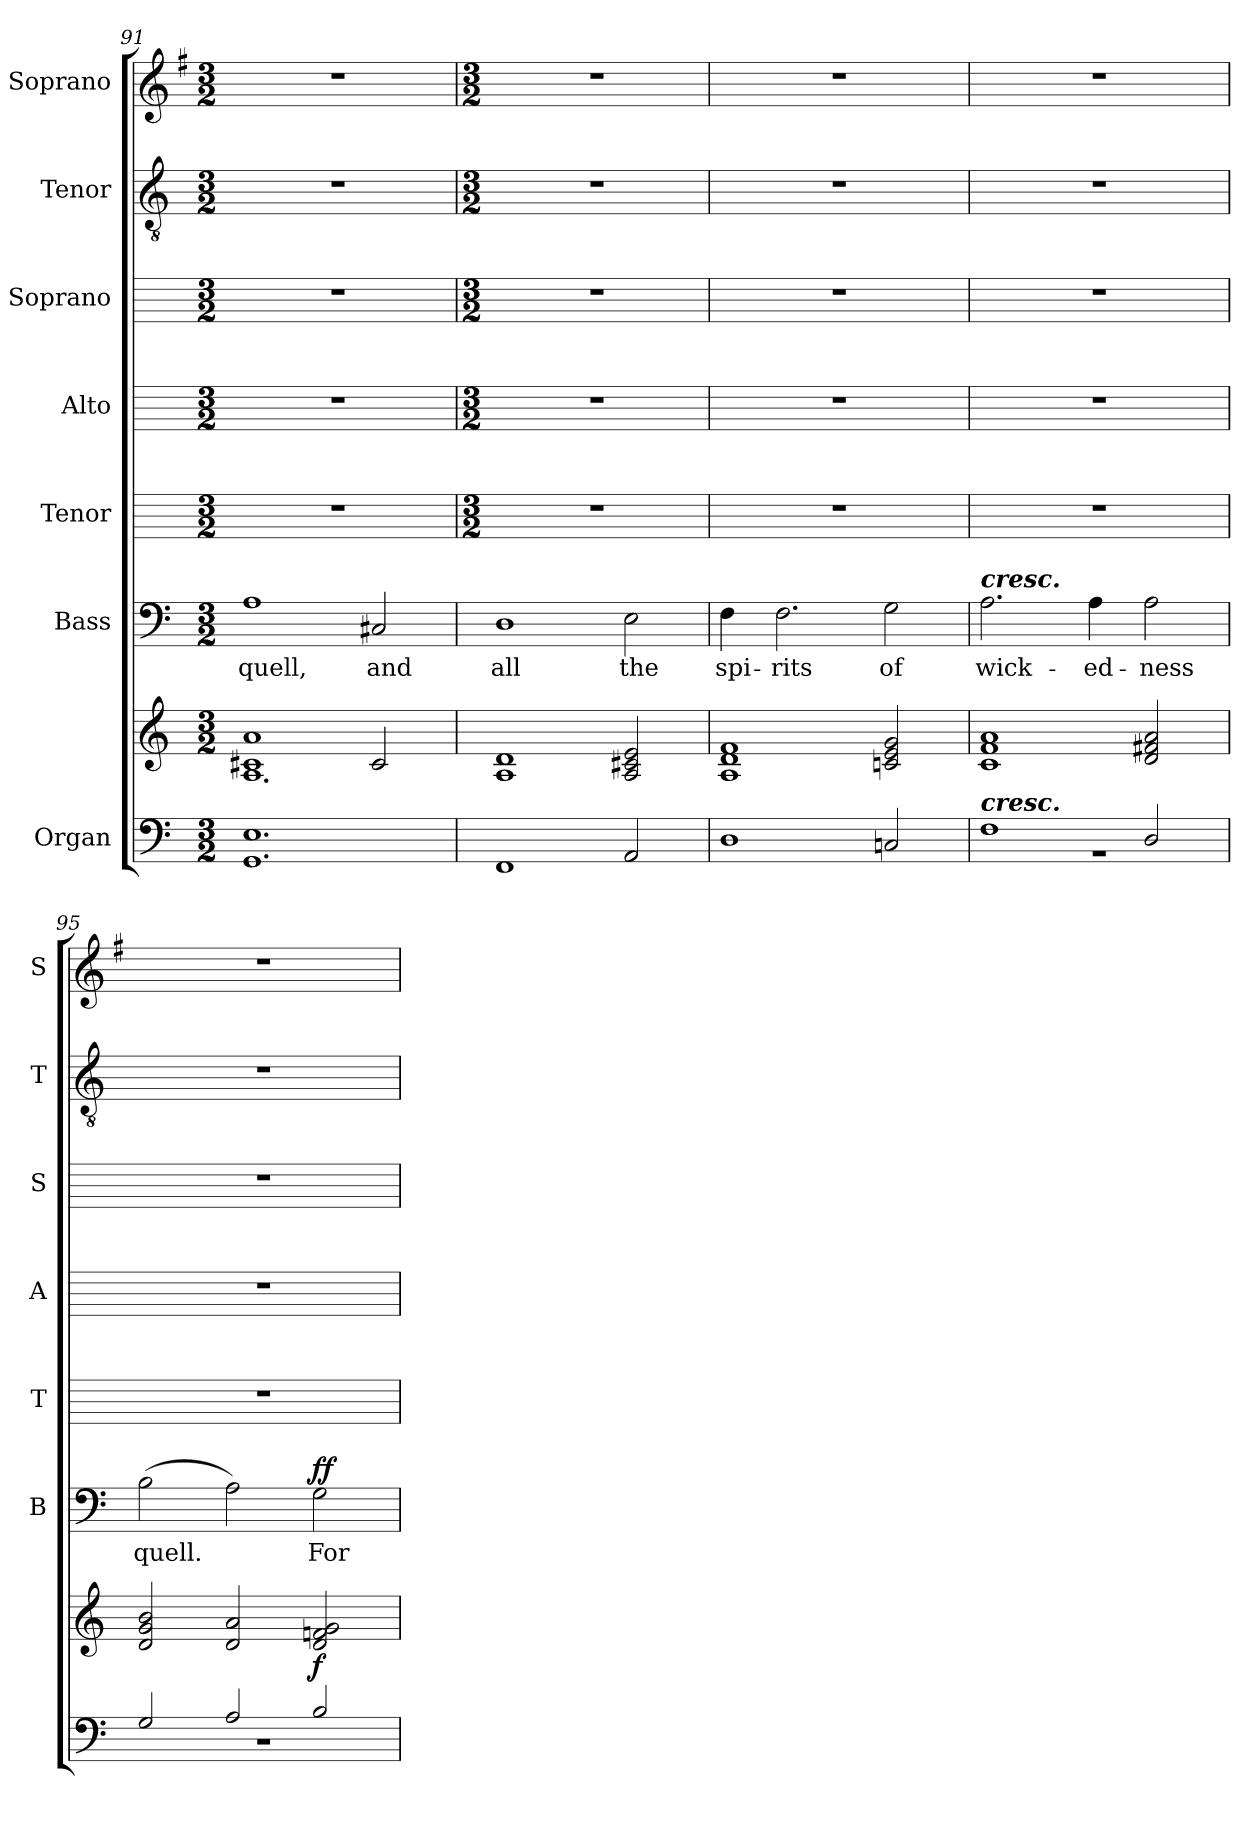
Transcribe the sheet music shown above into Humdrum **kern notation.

**kern	**kern	**dynam	**kern	**text	**dynam	**kern	**kern	**kern	**kern	**kern
*part7	*part7	*part7	*part6	*part6	*part6	*part5	*part4	*part3	*part2	*part1
*staff8	*staff7	*staff7/8	*staff6	*staff6	*staff6	*staff5	*staff4	*staff3	*staff2	*staff1
*I"Organ	*	*	*I"Bass	*	*	*I"Tenor	*I"Alto	*I"Soprano	*I"Tenor	*I"Soprano
*	*	*	*I'B	*	*	*I'T	*I'A	*I'S	*I'T	*I'S
*clefF4	*clefG2	*	*clefF4	*	*	*	*	*	*clefGv2	*clefG2
*k[]	*k[]	*	*k[]	*	*	*	*	*	*k[]	*k[f#]
*C:	*C:	*	*C:	*	*	*	*	*	*C:	*G:
*M3/2	*M3/2	*	*M3/2	*	*	*M3/2	*M3/2	*M3/2	*M3/2	*M3/2
=91	=91	=91	=91	=91	=91	=91	=91	=91	=91	=91
*^	*	*	*	*	*	*	*	*	*	*
!	!LO:N:vis=1	!	!	!	!LO:LY:b	!	!	!	!	!	!
*	*	*^	*	*	*	*	*	*	*	*	*
1.GG/ 1.E/	1.ryy	1c#X/ 1a/	1.A\	.	1A	quell,	.	1.r	1.r	1.r	1.r	1.r
!	!	!	!	!	!	!LO:LY:b	!	!	!	!	!	!
.	.	2c#/	.	.	2C#X	and	.	.	.	.	.	.
!!LO:LB:g=z
=92	=92	=92	=92	=92	=92	=92	=92	=92	=92	=92	=92	=92
*	*	*	*	*	*	*	*	*M3/2	*M3/2	*M3/2	*M3/2	*M3/2
!	!	!	!	!	!	!LO:LY:b	!	!	!	!	!	!
1FF	1.ryy	1d/	1A\	.	1D	all	.	1.r	1.r	1.r	1.r	1.r
!	!	!	!	!	!	!LO:LY:b	!	!	!	!	!	!
2AA	.	2A/ 2c#X/ 2e/	2ryy	.	2E	the	.	.	.	.	.	.
=93	=93	=93	=93	=93	=93	=93	=93	=93	=93	=93	=93	=93
!	!	!	!	!	!	!LO:LY:b	!	!	!	!	!	!
1D	1.ryy	1d/ 1f/	1A\	.	4F	spi-	.	1.r	1.r	1.r	1.r	1.r
!	!	!	!	!	!	!LO:LY:b	!	!	!	!	!	!
.	.	.	.	.	2.F	-rits	.	.	.	.	.	.
!	!	!	!	!	!	!LO:LY:b	!	!	!	!	!	!
2Cn	.	2cn/ 2e/ 2g/	2ryy	.	2G	of	.	.	.	.	.	.
=94	=94	=94	=94	=94	=94	=94	=94	=94	=94	=94	=94	=94
!	!	!	!	!	!LO:TX:a:Bi:t=cresc.	!	!	!	!	!	!	!
!LO:TX:a:Bi:t=cresc.	!	!	!	!	!	!	!	!	!	!	!	!
!	!LO:N:vis=1	!	!	!	!	!LO:LY:b	!	!	!	!	!	!
1F	1.r	1f/ 1a/	1c\	.	2.A	wick-	.	1.r	1.r	1.r	1.r	1.r
!	!	!	!	!	!	!LO:LY:b	!	!	!	!	!	!
.	.	.	.	.	4A	-ed-	.	.	.	.	.	.
!	!	!	!	!	!	!LO:LY:b	!	!	!	!	!	!
2D	.	2d/ 2f#X/ 2a/	2ryy	.	2A	-ness	.	.	.	.	.	.
=95	=95	=95	=95	=95	=95	=95	=95	=95	=95	=95	=95	=95
!	!LO:N:vis=1	!	!	!	!	!LO:LY:b	!	!	!	!	!	!
2G	1.r	2d/ 2g/ 2b/	2ryy	.	(>2B	quell.	.	1.r	1.r	1.r	1.r	1.r
2A	.	2d/ 2a/	2ryy	.	2A)	.	.	.	.	.	.	.
!	!	!	!	!LO:DY:b	!	!LO:LY:b	!LO:DY:b	!	!	!	!	!
2B	.	2d/ 2fn/ 2g/	2ryy	f	2G	For	ff	.	.	.	.	.
*v	*v	*	*	*	*	*	*	*	*	*	*	*
*	*v	*v	*	*	*	*	*	*	*	*	*
=	=	=	=	=	=	=	=	=	=	=
*-	*-	*-	*-	*-	*-	*-	*-	*-	*-	*-
